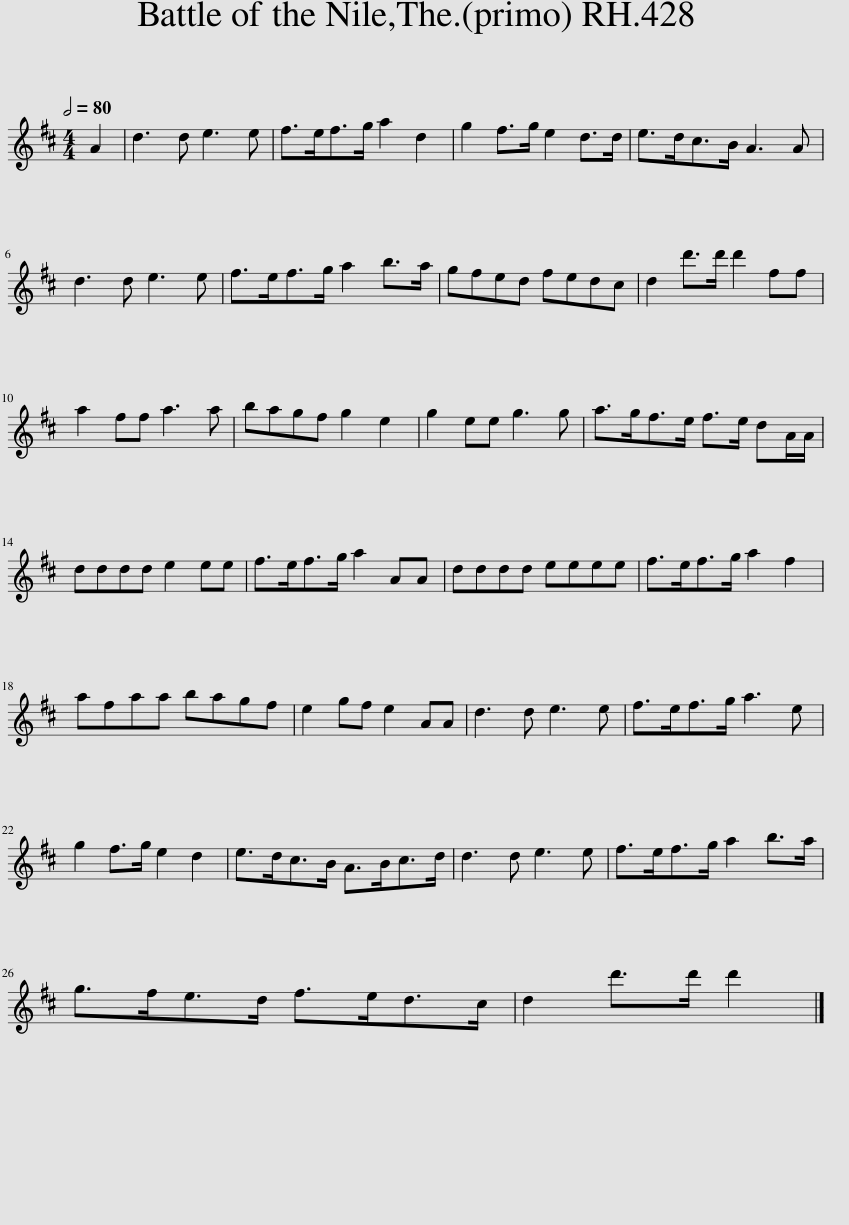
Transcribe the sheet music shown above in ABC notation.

X:1
L:1/8
Q:1/2=80
M:4/4
I:linebreak $
K:D
V:1 treble
V:1
 A2 | d3 d e3 e | f>ef>g a2 d2 | g2 f>g e2 d>d | e>dc>B A3 A |$ %5
 d3 d e3 e | f>ef>g a2 b>a | gfed fedc | d2 d'>d' d'2 ff |$ a2 ff a3 a | %10
 bagf g2 e2 | g2 ee g3 g | a>gf>e f>e dA/A/ |$ dddd e2 ee | f>ef>g a2 AA | %15
 dddd eeee | f>ef>g a2 f2 |$ afaa bagf | e2 gf e2 AA | d3 d e3 e | %20
 f>ef>g a3 e |$ g2 f>g e2 d2 | e>dc>B A>Bc>d | d3 d e3 e | f>ef>g a2 b>a |$ %25
 g>fe>d f>ed>c | d2 d'>d' d'2 |] %27
